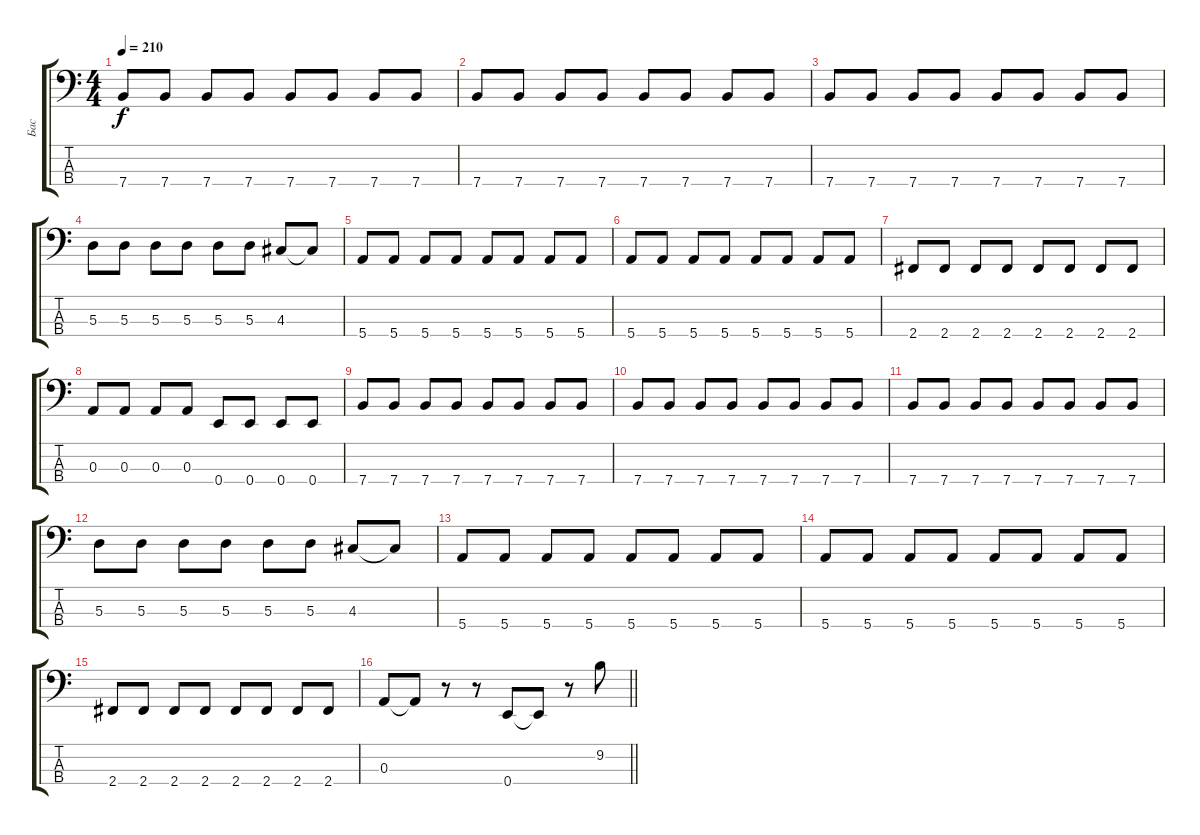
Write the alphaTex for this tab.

\track ("Бас" "Бас") {instrument electricbassfinger}
\staff {score tabs}
\tuning (G2 D2 A1 E1) {hide}
\ts (4 4)
\tempo 210
\clef f4
\ks c
7.4.8{dy f} 7.4.8 7.4.8 7.4.8 7.4.8 7.4.8 7.4.8 7.4.8 |
7.4.8 7.4.8 7.4.8 7.4.8 7.4.8 7.4.8 7.4.8 7.4.8 |
7.4.8 7.4.8 7.4.8 7.4.8 7.4.8 7.4.8 7.4.8 7.4.8 |
5.3.8 5.3.8 5.3.8 5.3.8 5.3.8 5.3.8 4.3.8 4.3{t}.8 |
5.4.8 5.4.8 5.4.8 5.4.8 5.4.8 5.4.8 5.4.8 5.4.8 |
5.4.8 5.4.8 5.4.8 5.4.8 5.4.8 5.4.8 5.4.8 5.4.8 |
2.4.8 2.4.8 2.4.8 2.4.8 2.4.8 2.4.8 2.4.8 2.4.8 |
0.3.8 0.3.8 0.3.8 0.3.8 0.4.8 0.4.8 0.4.8 0.4.8 |
7.4.8 7.4.8 7.4.8 7.4.8 7.4.8 7.4.8 7.4.8 7.4.8 |
7.4.8 7.4.8 7.4.8 7.4.8 7.4.8 7.4.8 7.4.8 7.4.8 |
7.4.8 7.4.8 7.4.8 7.4.8 7.4.8 7.4.8 7.4.8 7.4.8 |
5.3.8 5.3.8 5.3.8 5.3.8 5.3.8 5.3.8 4.3.8 4.3{t}.8 |
5.4.8 5.4.8 5.4.8 5.4.8 5.4.8 5.4.8 5.4.8 5.4.8 |
5.4.8 5.4.8 5.4.8 5.4.8 5.4.8 5.4.8 5.4.8 5.4.8 |
2.4.8 2.4.8 2.4.8 2.4.8 2.4.8 2.4.8 2.4.8 2.4.8 |
\barLineRight lightlight
0.3.8 0.3{t}.8 r.8 r.8 0.4.8 0.4{t}.8 r.8 9.2.8
